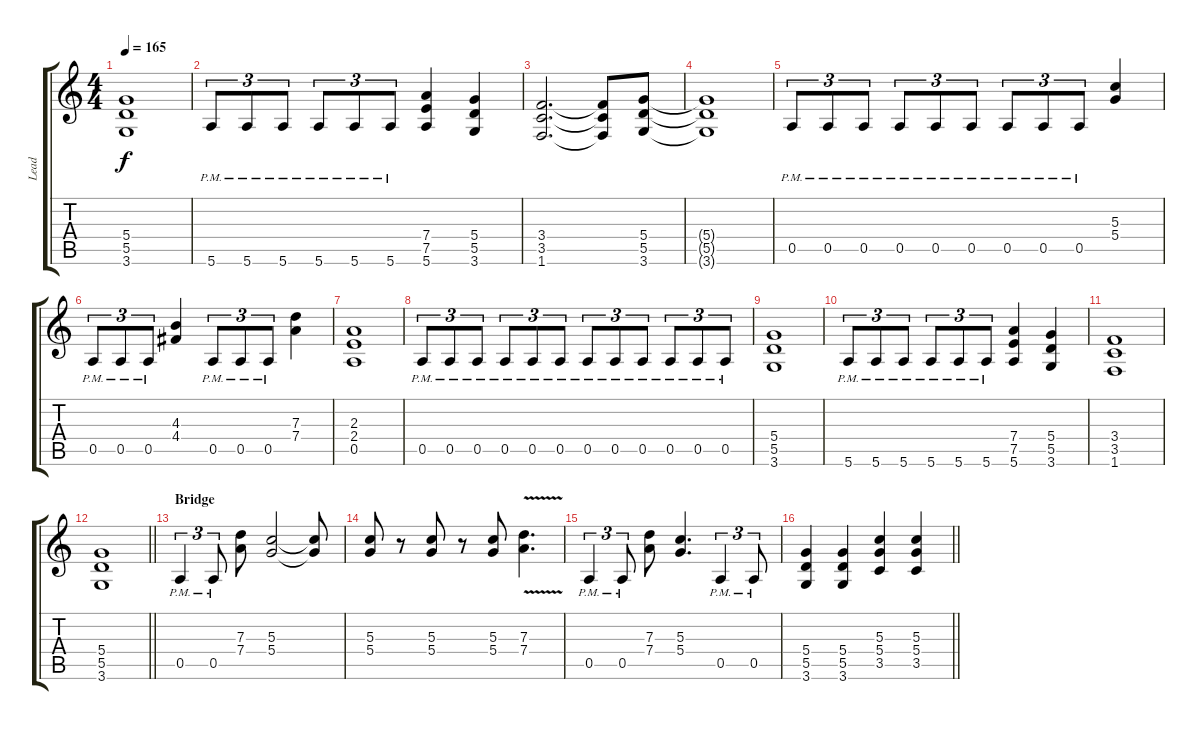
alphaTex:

\track ("Lead" "Lead") {instrument distortionguitar}
\staff {score tabs}
\tuning (E4 B3 G3 D3 A2 E2) {hide}
\ts (4 4)
\tempo 165
\clef g2
\ks c
(5.4 5.5 3.6).1{dy f} |
5.6{pm}.8{tu (3 2)} 5.6{pm}.8{tu (3 2)} 5.6{pm}.8{tu (3 2)} 5.6{pm}.8{tu (3 2)} 5.6{pm}.8{tu (3 2)} 5.6{pm}.8{tu (3 2)} (7.4 7.5 5.6).4 (5.4 5.5 3.6).4 |
(3.4 3.5 1.6).2{d} (3.4{t} 3.5{t} 1.6{t}).8 (5.4 5.5 3.6).8 |
(5.4{t} 5.5{t} 3.6{t}).1 |
0.5{pm}.8{tu (3 2)} 0.5{pm}.8{tu (3 2)} 0.5{pm}.8{tu (3 2)} 0.5{pm}.8{tu (3 2)} 0.5{pm}.8{tu (3 2)} 0.5{pm}.8{tu (3 2)} 0.5{pm}.8{tu (3 2)} 0.5{pm}.8{tu (3 2)} 0.5{pm}.8{tu (3 2)} (5.3 5.4).4 |
0.5{pm}.8{tu (3 2)} 0.5{pm}.8{tu (3 2)} 0.5{pm}.8{tu (3 2)} (4.3 4.4).4 0.5{pm}.8{tu (3 2)} 0.5{pm}.8{tu (3 2)} 0.5{pm}.8{tu (3 2)} (7.3 7.4).4 |
(2.3 2.4 0.5).1 |
0.5{pm}.8{tu (3 2)} 0.5{pm}.8{tu (3 2)} 0.5{pm}.8{tu (3 2)} 0.5{pm}.8{tu (3 2)} 0.5{pm}.8{tu (3 2)} 0.5{pm}.8{tu (3 2)} 0.5{pm}.8{tu (3 2)} 0.5{pm}.8{tu (3 2)} 0.5{pm}.8{tu (3 2)} 0.5{pm}.8{tu (3 2)} 0.5{pm}.8{tu (3 2)} 0.5{pm}.8{tu (3 2)} |
(5.4 5.5 3.6).1 |
5.6{pm}.8{tu (3 2)} 5.6{pm}.8{tu (3 2)} 5.6{pm}.8{tu (3 2)} 5.6{pm}.8{tu (3 2)} 5.6{pm}.8{tu (3 2)} 5.6{pm}.8{tu (3 2)} (7.4 7.5 5.6).4 (5.4 5.5 3.6).4 |
(3.4 3.5 1.6).1 |
\barLineRight lightlight
(5.4 5.5 3.6).1 |
\section ("" "Bridge")
0.5{pm}.4{tu (3 2)} 0.5{pm}.8{tu (3 2)} (7.3 7.4).8 (5.3 5.4).2 (5.3{t} 5.4{t}).8 |
(5.3 5.4).8 r.8 (5.3 5.4).8 r.8 (5.3 5.4).8 (7.3{v} 7.4).4{d} |
0.5{pm}.4{tu (3 2)} 0.5{pm}.8{tu (3 2)} (7.3 7.4).8 (5.3 5.4).4{d} 0.5{pm}.4{tu (3 2)} 0.5{pm}.8{tu (3 2)} |
\barLineRight lightlight
(5.4 5.5 3.6).4 (5.4 5.5 3.6).4 (5.3 5.4 3.5).4 (5.3 5.4 3.5).4
